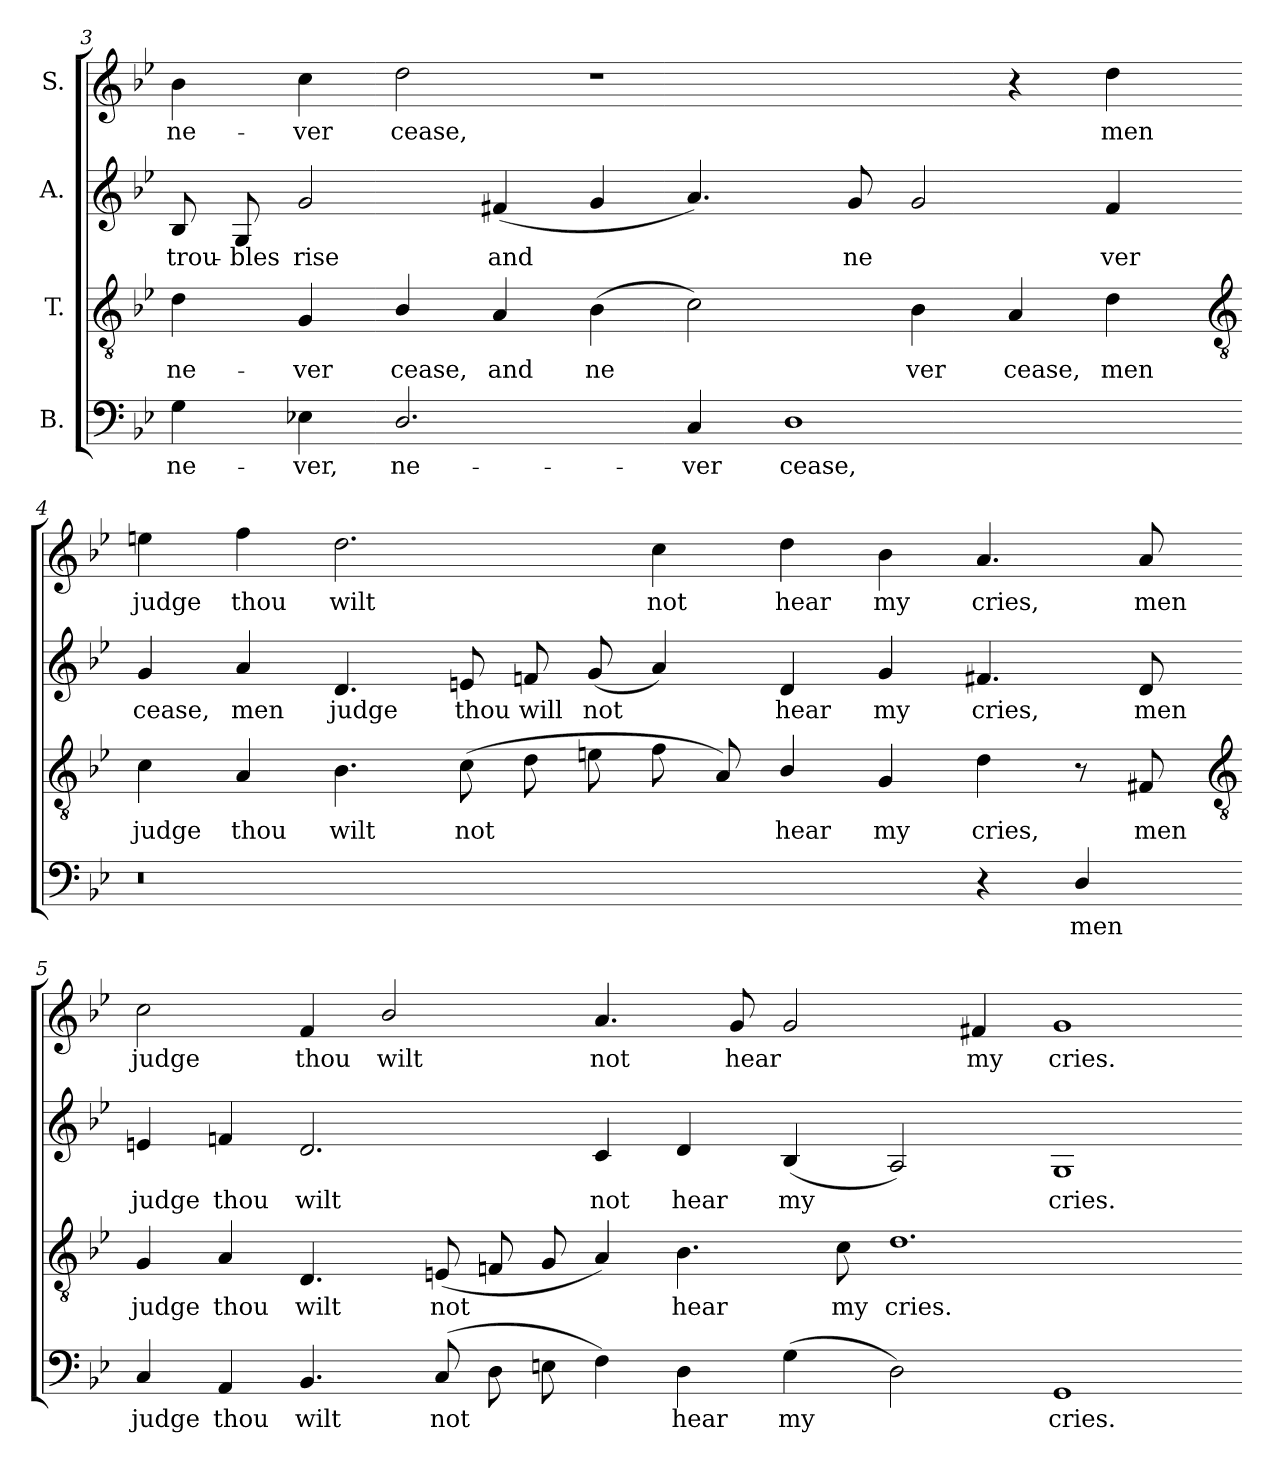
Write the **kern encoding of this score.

**kern	**text	**kern	**text	**kern	**text	**kern	**text
*part4	*part4	*part3	*part3	*part2	*part2	*part1	*part1
*staff4	*staff4	*staff3	*staff3	*staff2	*staff2	*staff1	*staff1
*I"B.	*	*I"T.	*	*I"A.	*	*I"S.	*
!!LO:LB:g=z
*clefF4	*	*clefGv2	*	*clefG2	*	*clefG2	*
*k[b-e-]	*	*k[b-e-]	*	*k[b-e-]	*	*k[b-e-]	*
*B-:	*	*B-:	*	*B-:	*	*B-:	*
=3	=3	=3	=3	=3	=3	=3	=3
!	!LO:LY:b	!	!LO:LY:b	!	!LO:LY:b	!	!LO:LY:b
4G	ne-	4d	ne-	8B-	trou-	4b-	ne-
!	!	!	!	!	!LO:LY:b	!	!
.	.	.	.	8G	-bles	.	.
!	!LO:LY:b	!	!LO:LY:b	!	!LO:LY:b	!	!LO:LY:b
4E-X	-ver,	4G	-ver	2g	rise	4cc	-ver
!	!LO:LY:b	!	!LO:LY:b	!	!	!	!LO:LY:b
2.D/	ne-	4B-/	cease,	.	.	2dd	cease,
!	!	!	!LO:LY:b	!	!LO:LY:b	!	!
.	.	4A	and	(<4f#X	and	.	.
!	!	!	!LO:LY:b	!	!	!	!
.	.	(>4B-	ne	4g	.	1r	.
!	!LO:LY:b	!	!	!	!	!	!
4C	-ver	2c)	.	4.a)	.	.	.
!	!LO:LY:b	!	!	!	!	!	!
1D	cease,	.	.	.	.	.	.
!	!	!	!	!	!LO:LY:b	!	!
.	.	.	.	8g	ne	.	.
!	!	!	!LO:LY:b	!	!	!	!
.	.	4B-	ver	2g	.	.	.
!	!	!	!LO:LY:b	!	!	!	!
.	.	4A	cease,	.	.	4r	.
!	!	!	!LO:LY:b	!	!LO:LY:b	!	!LO:LY:b
.	.	4d	men	4f#	ver	4dd	men
!!LO:LB:g=z
=4-	=4-	=4-	=4-	=4-	=4-	=4-	=4-
*	*	*clefGv2	*	*	*	*	*
!	!	!	!LO:LY:b	!	!LO:LY:b	!	!LO:LY:b
0r	.	4c	judge	4g	cease,	4een	judge
!	!	!	!LO:LY:b	!	!LO:LY:b	!	!LO:LY:b
.	.	4A	thou	4a	men	4ff	thou
!	!	!	!LO:LY:b	!	!LO:LY:b	!	!LO:LY:b
.	.	4.B-	wilt	4.d	judge	2.dd	wilt
!	!	!	!LO:LY:b	!	!LO:LY:b	!	!
.	.	(>8c	not	8en	thou	.	.
!	!	!	!	!	!LO:LY:b	!	!
.	.	8d	.	8f	will	.	.
!	!	!	!	!	!LO:LY:b	!	!
.	.	8en	.	(<8g	not	.	.
!	!	!	!	!	!	!	!LO:LY:b
.	.	8f	.	4a)	.	4cc	not
.	.	8A)	.	.	.	.	.
!	!	!	!LO:LY:b	!	!LO:LY:b	!	!LO:LY:b
.	.	4B-/	hear	4d	hear	4dd	hear
!	!	!	!LO:LY:b	!	!LO:LY:b	!	!LO:LY:b
.	.	4G	my	4g	my	4b-	my
!	!	!	!LO:LY:b	!	!LO:LY:b	!	!LO:LY:b
4r	.	4d	cries,	4.f#X	cries,	4.a	cries,
!	!LO:LY:b	!	!	!	!	!	!
4D/	men	8r	.	.	.	.	.
!	!	!	!LO:LY:b	!	!LO:LY:b	!	!LO:LY:b
.	.	8F#X	men	8d	men	8a	men
!!LO:LB:g=z
=5-	=5-	=5-	=5-	=5-	=5-	=5-	=5-
*	*	*clefGv2	*	*	*	*	*
!	!LO:LY:b	!	!LO:LY:b	!	!LO:LY:b	!	!LO:LY:b
4C	judge	4G	judge	4en	judge	2cc	judge
!	!LO:LY:b	!	!LO:LY:b	!	!LO:LY:b	!	!
4AA	thou	4A	thou	4fn	thou	.	.
!	!LO:LY:b	!	!LO:LY:b	!	!LO:LY:b	!	!LO:LY:b
4.BB-	wilt	4.D	wilt	2.d	wilt	4f	thou
!	!	!	!	!	!	!	!LO:LY:b
.	.	.	.	.	.	2b-/	wilt
!	!LO:LY:b	!	!LO:LY:b	!	!	!	!
(>8C	not	(<8En	not	.	.	.	.
8D	.	8F	.	.	.	.	.
8En	.	8G	.	.	.	.	.
!	!	!	!	!	!LO:LY:b	!	!LO:LY:b
4F)	.	4A)	.	4c	not	4.a	not
!	!LO:LY:b	!	!LO:LY:b	!	!LO:LY:b	!	!
4D	hear	4.B-	hear	4d	hear	.	.
!	!	!	!	!	!	!	!LO:LY:b
.	.	.	.	.	.	8g	hear
!	!LO:LY:b	!	!	!	!LO:LY:b	!	!
(>4G	my	.	.	(<4B-	my	2g	.
!	!	!	!LO:LY:b	!	!	!	!
.	.	8c	my	.	.	.	.
!	!	!	!LO:LY:b	!	!	!	!
2D)	.	1.d	cries.	2A)	.	.	.
!	!	!	!	!	!	!	!LO:LY:b
.	.	.	.	.	.	4f#X	my
!	!LO:LY:b	!	!	!	!LO:LY:b	!	!LO:LY:b
1GG	cries.	.	.	1G	cries.	1g	cries.
=-	=-	=-	=-	=-	=-	=-	=-
*-	*-	*-	*-	*-	*-	*-	*-
